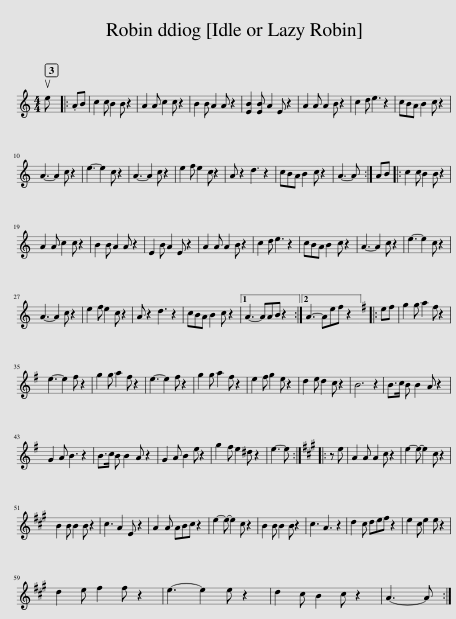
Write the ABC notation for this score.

X:1
L:1/8
M:4/4
I:linebreak $
K:C
V:1 treble
V:1
 ue |: .AB | c2 c B2 B z2 | A2 A c2 c z2 | B2 B A2 A z2 | %5
 [EB]2 [EB] A2 E z2 | A2 A A2 B z2 | c2 d e3 z2 | cBA B2 c z2 |$ A3- A2 c z2 | %10
 e3- e2 c z2 | A3- A2 c z2 | e2 f e2 c z2 | A z2 d3 z2 | cBA B2 c z2 | %15
 A3- A :| AB |: c2 c B2 B z2 |$ A2 A c2 c z2 | B2 B A2 A z2 | %20
 E2 B A2 E z2 | A2 A A2 B z2 | c2 d e3 z2 | cBA B2 c z2 | A3- A2 c z2 | %25
 e3- e2 c z2 |$ A3- A2 c z2 | e2 f e2 c z2 | A z2 d3 z2 | cBA B2 c z2 |1 %30
 A3- AAB z2 :|2 A3- Aef z2 |:[K:Emin] ef | g2 g a2 f z2 |$ e3- e2 f z2 | %35
 g2 g a2 f z2 | e3- e2 f z2 | g2 g a2 f z2 | e2 f g2 e z2 | d2 e d2 c z2 | %40
 B6 z2 | B>c B B2 A z2 |$ G2 A B3 z2 | B>c B B2 A z2 | G2 A B2 e z2 | %45
 g2 f e2 ^d z2 | e3- e ::[K:A] z e | A2 A A2 c z2 | e2- e- e2 c z2 |$ %50
 B2 B B2 B z2 | c3 A2 E z2 | A2 A ABc z2 | e2- e- e2 c z2 | B2 B B2 B z2 | %55
 c3 A3 z2 | d2 c def z2 | e2 c e2 e z2 |$ d2 e f2 f z2 | e3- e2 e z2 | %60
 d2 c B2 c z2 | A3- A :| %62
